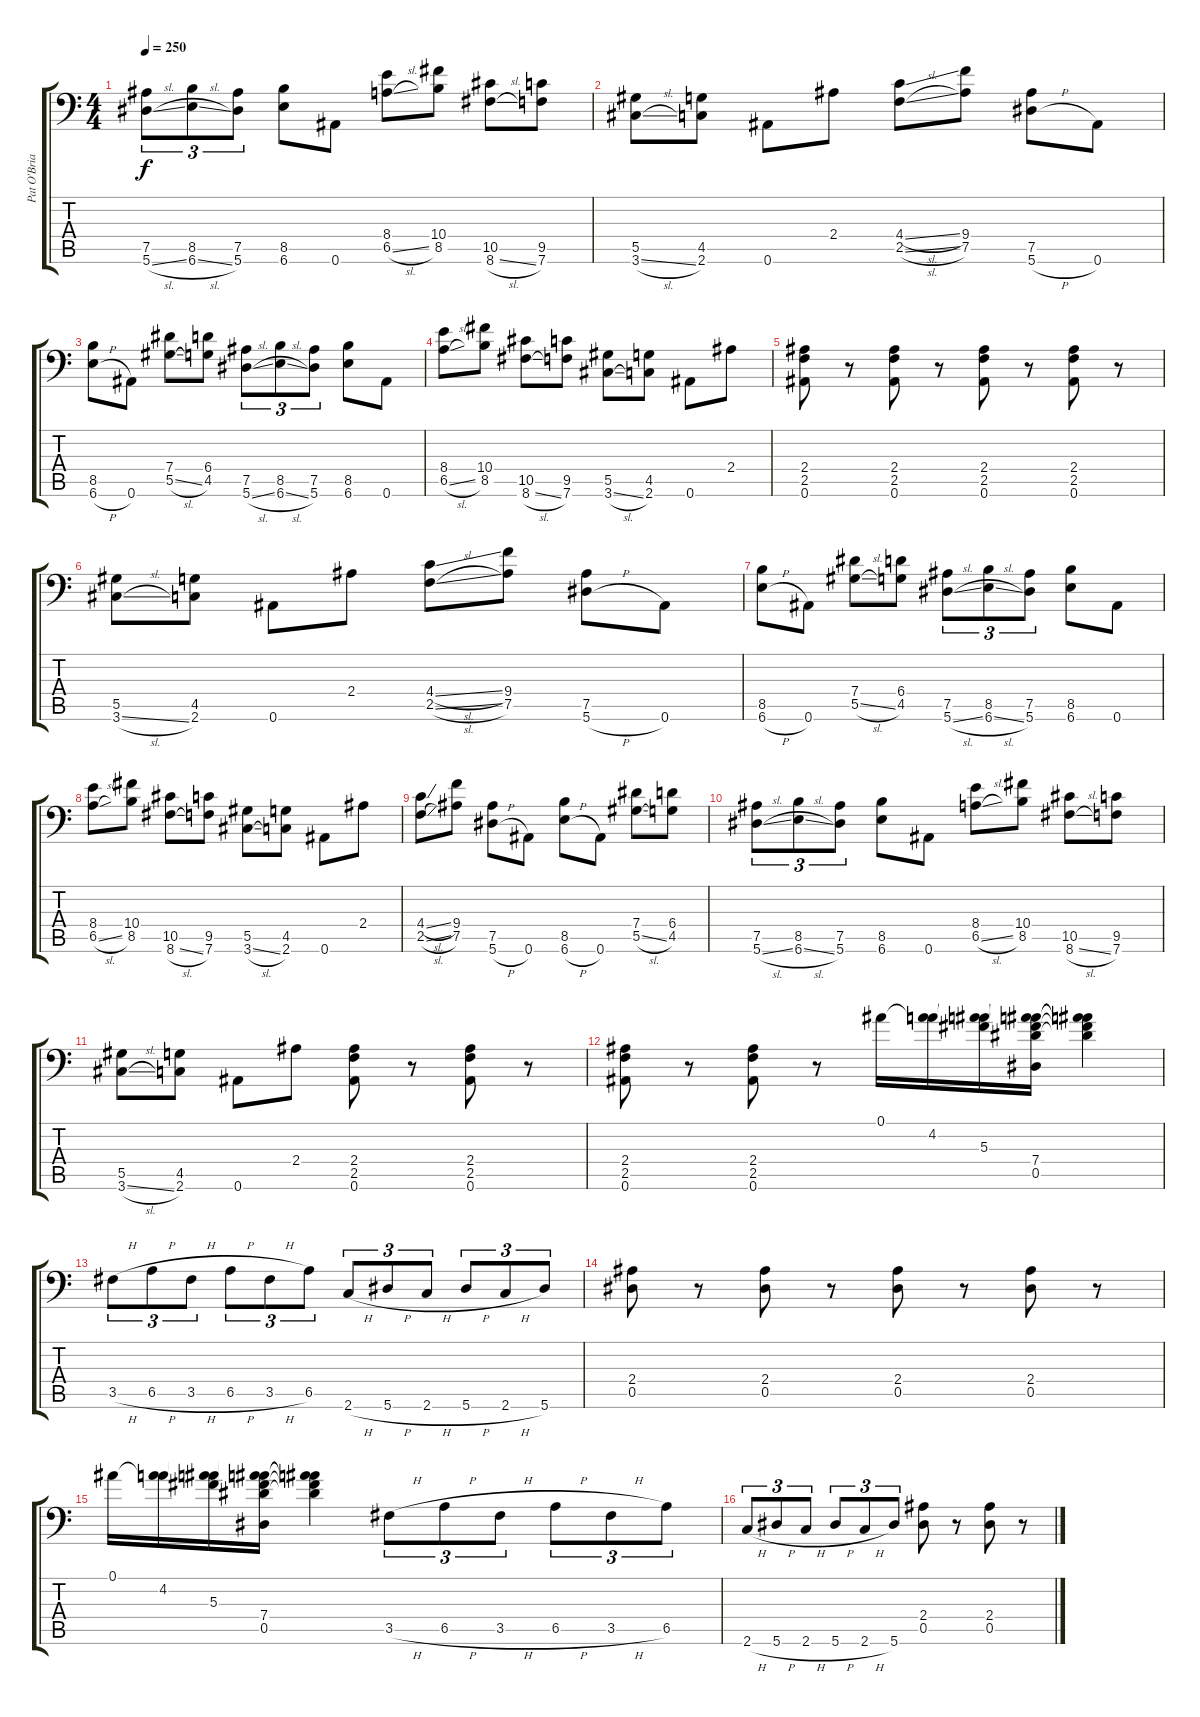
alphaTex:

\track ("Pat O'Brian" "Pat O'Bria") {instrument distortionguitar}
\staff {score tabs}
\tuning (Bb3 F3 Db3 Ab2 Eb2 Bb1) {hide}
\ts (4 4)
\tempo 250
\clef f4
\ks c
(7.5 5.6{sl}).8{tu (3 2) dy f} (8.5 6.6{sl}).8{tu (3 2)} (7.5 5.6).8{tu (3 2)} (8.5 6.6).8 0.6.8 (8.4 6.5{sl}).8 (10.4 8.5).8 (10.5 8.6{sl}).8 (9.5 7.6).8 |
(5.5 3.6{sl}).8 (4.5 2.6).8 0.6.8 2.4.8 (4.4{sl} 2.5{sl}).8 (9.4 7.5).8 (7.5 5.6{h}).8 0.6.8 |
(8.5 6.6{h}).8 0.6.8 (7.4 5.5{sl}).8 (6.4 4.5).8 (7.5 5.6{sl}).8{tu (3 2)} (8.5 6.6{sl}).8{tu (3 2)} (7.5 5.6).8{tu (3 2)} (8.5 6.6).8 0.6.8 |
(8.4 6.5{sl}).8 (10.4 8.5).8 (10.5 8.6{sl}).8 (9.5 7.6).8 (5.5 3.6{sl}).8 (4.5 2.6).8 0.6.8 2.4.8 |
(2.4 2.5 0.6).8 r.8 (2.4 2.5 0.6).8 r.8 (2.4 2.5 0.6).8 r.8 (2.4 2.5 0.6).8 r.8 |
(5.5 3.6{sl}).8 (4.5 2.6).8 0.6.8 2.4.8 (4.4{sl} 2.5{sl}).8 (9.4 7.5).8 (7.5 5.6{h}).8 0.6.8 |
(8.5 6.6{h}).8 0.6.8 (7.4 5.5{sl}).8 (6.4 4.5).8 (7.5 5.6{sl}).8{tu (3 2)} (8.5 6.6{sl}).8{tu (3 2)} (7.5 5.6).8{tu (3 2)} (8.5 6.6).8 0.6.8 |
(8.4 6.5{sl}).8 (10.4 8.5).8 (10.5 8.6{sl}).8 (9.5 7.6).8 (5.5 3.6{sl}).8 (4.5 2.6).8 0.6.8 2.4.8 |
(4.4{sl} 2.5{sl}).8 (9.4 7.5).8 (7.5 5.6{h}).8 0.6.8 (8.5 6.6{h}).8 0.6.8 (7.4 5.5{sl}).8 (6.4 4.5).8 |
(7.5 5.6{sl}).8{tu (3 2)} (8.5 6.6{sl}).8{tu (3 2)} (7.5 5.6).8{tu (3 2)} (8.5 6.6).8 0.6.8 (8.4 6.5{sl}).8 (10.4 8.5).8 (10.5 8.6{sl}).8 (9.5 7.6).8 |
(5.5 3.6{sl}).8 (4.5 2.6).8 0.6.8 2.4.8 (2.4 2.5 0.6).8 r.8 (2.4 2.5 0.6).8 r.8 |
(2.4 2.5 0.6).8 r.8 (2.4 2.5 0.6).8 r.8 0.1.16 (0.1{t} 4.2).16 (0.1{t} 4.2{t} 5.3).16 (0.1{t} 4.2{t} 5.3{t} 7.4 0.5).16 (0.1{t} 4.2{t} 5.3{t} 7.4{t}).4 |
3.5{h}.8{tu (3 2)} 6.5{h}.8{tu (3 2)} 3.5{h}.8{tu (3 2)} 6.5{h}.8{tu (3 2)} 3.5{h}.8{tu (3 2)} 6.5.8{tu (3 2)} 2.6{h}.8{tu (3 2)} 5.6{h}.8{tu (3 2)} 2.6{h}.8{tu (3 2)} 5.6{h}.8{tu (3 2)} 2.6{h}.8{tu (3 2)} 5.6.8{tu (3 2)} |
(2.4 0.5).8 r.8 (2.4 0.5).8 r.8 (2.4 0.5).8 r.8 (2.4 0.5).8 r.8 |
0.1.16 (0.1{t} 4.2).16 (0.1{t} 4.2{t} 5.3).16 (0.1{t} 4.2{t} 5.3{t} 7.4 0.5).16 (0.1{t} 4.2{t} 5.3{t} 7.4{t}).4 3.5{h}.8{tu (3 2)} 6.5{h}.8{tu (3 2)} 3.5{h}.8{tu (3 2)} 6.5{h}.8{tu (3 2)} 3.5{h}.8{tu (3 2)} 6.5.8{tu (3 2)} |
2.6{h}.8{tu (3 2)} 5.6{h}.8{tu (3 2)} 2.6{h}.8{tu (3 2)} 5.6{h}.8{tu (3 2)} 2.6{h}.8{tu (3 2)} 5.6.8{tu (3 2)} (2.4 0.5).8 r.8 (2.4 0.5).8 r.8
